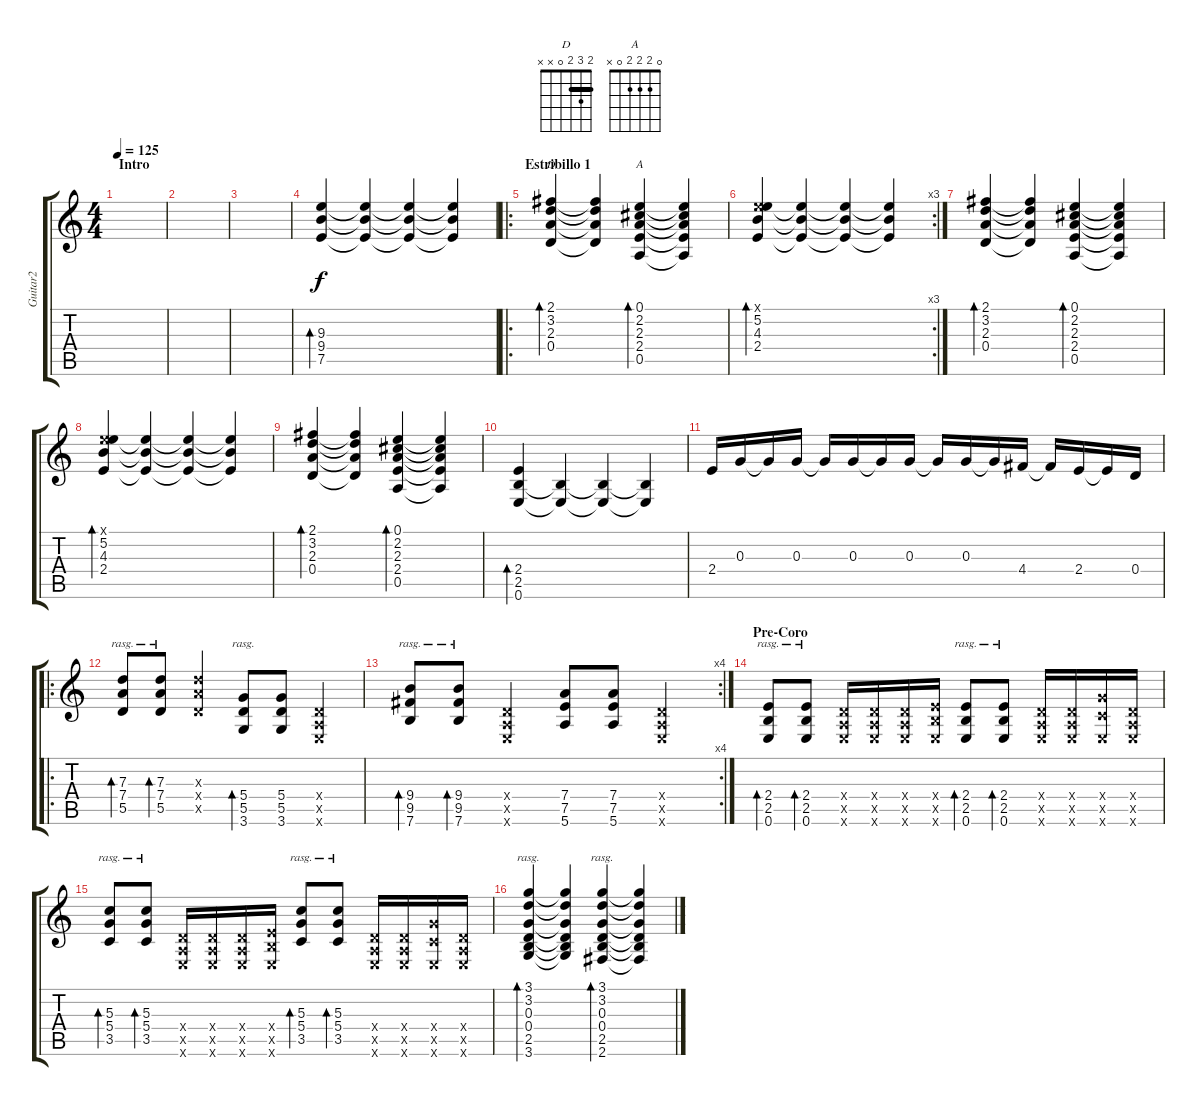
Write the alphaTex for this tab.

\track ("Guitar2" "Guitar2") {instrument electricguitarclean}
\staff {score tabs}
\tuning (E4 B3 G3 D3 A2 E2) {hide}
\chord ("D" 2 3 2 0 x x) {barre 2}
\chord ("A" 0 2 2 2 0 x)
\ts (4 4)
\section ("" "Intro")
\tempo 125
\clef g2
\ks c
|
|
|
(9.3 9.4 7.5).4{bd 240} (9.3{t} 9.4{t} 7.5{t}).4 (9.3{t} 9.4{t} 7.5{t}).4 (9.3{t} 9.4{t} 7.5{t}).4 |
\ro
\section ("" "Estribillo 1")
(2.1 3.2 2.3 0.4).4{bd 120 ch "D"} (2.1{t} 3.2{t} 2.3{t} 0.4{t}).4 (0.1 2.2 2.3 2.4 0.5).4{bd 120 ch "A"} (0.1{t} 2.2{t} 2.3{t} 2.4{t} 0.5{t}).4 |
\rc 3
(0.1{x} 5.2 4.3 2.4).4{bd 120} (5.2{t} 4.3{t} 2.4{t}).4 (5.2{t} 4.3{t} 2.4{t}).4 (5.2{t} 4.3{t} 2.4{t}).4 |
(2.1 3.2 2.3 0.4).4{bd 120} (2.1{t} 3.2{t} 2.3{t} 0.4{t}).4 (0.1 2.2 2.3 2.4 0.5).4{bd 120} (0.1{t} 2.2{t} 2.3{t} 2.4{t} 0.5{t}).4 |
(0.1{x} 5.2 4.3 2.4).4{bd 120} (5.2{t} 4.3{t} 2.4{t}).4 (5.2{t} 4.3{t} 2.4{t}).4 (5.2{t} 4.3{t} 2.4{t}).4 |
(2.1 3.2 2.3 0.4).4{bd 120} (2.1{t} 3.2{t} 2.3{t} 0.4{t}).4 (0.1 2.2 2.3 2.4 0.5).4{bd 120} (0.1{t} 2.2{t} 2.3{t} 2.4{t} 0.5{t}).4 |
(2.4 2.5 0.6).4{bd 240} (2.5{t} 0.6{t}).4 (2.5{t} 0.6{t}).4 (2.5{t} 0.6{t}).4 |
2.4.16 0.3.16 0.3{t}.16 0.3.16 0.3{t}.16 0.3.16 0.3{t}.16 0.3.16 0.3{t}.16 0.3.16 0.3{t}.16 4.4.16 4.4{t}.16 2.4.16 2.4{t}.16 0.4.16 |
\ro
(7.3 7.4 5.5).8{bd 120 rasg ii} (7.3 7.4 5.5).8{bd 120 rasg ii} (7.3{x} 7.4{x} 5.5{x}).4 (5.4 5.5 3.6).8{bd 240 rasg ii} (5.4 5.5 3.6).8 (0.4{x} 0.5{x} 0.6{x}).4 |
\rc 4
\section ("" "")
(9.4 9.5 7.6).8{bd 120 rasg ii} (9.4 9.5 7.6).8{bd 120 rasg ii} (0.4{x} 0.5{x} 0.6{x}).4 (7.4 7.5 5.6).8 (7.4 7.5 5.6).8 (0.4{x} 0.5{x} 0.6{x}).4 |
\section ("" "Pre-Coro")
(2.4 2.5 0.6).8{bd 240 rasg ii} (2.4 2.5 0.6).8{bd 120 rasg ii} (0.4{x} 0.5{x} 0.6{x}).16 (0.4{x} 0.5{x} 0.6{x}).16 (0.4{x} 0.5{x} 0.6{x}).16 (2.4{x} 2.5{x} 0.6{x}).16 (2.4 2.5 0.6).8{bd 120 rasg ii} (2.4 2.5 0.6).8{bd 120 rasg ii} (0.4{x} 0.5{x} 0.6{x}).16 (0.4{x} 0.5{x} 0.6{x}).16 (5.4{x} 3.5{x} 0.6{x}).16 (0.4{x} 0.5{x} 0.6{x}).16 |
(5.3 5.4 3.5).8{bd 240 rasg ii} (5.3 5.4 3.5).8{bd 120 rasg ii} (0.4{x} 0.5{x} 0.6{x}).16 (0.4{x} 0.5{x} 0.6{x}).16 (0.4{x} 0.5{x} 0.6{x}).16 (2.4{x} 2.5{x} 0.6{x}).16 (5.3 5.4 3.5).8{bd 120 rasg ii} (5.3 5.4 3.5).8{bd 120 rasg ii} (0.4{x} 0.5{x} 0.6{x}).16 (0.4{x} 0.5{x} 0.6{x}).16 (5.4{x} 3.5{x} 0.6{x}).16 (0.4{x} 0.5{x} 0.6{x}).16 |
(3.1 3.2 0.3 0.4 2.5 3.6).4{bd 120 rasg ii} (3.1{t} 3.2{t} 0.3{t} 0.4{t} 2.5{t} 3.6{t}).4 (3.1 3.2 0.3 0.4 2.5 2.6).4{bd 120 rasg ii} (3.1{t} 3.2{t} 0.3{t} 0.4{t} 2.5{t} 2.6{t}).4
